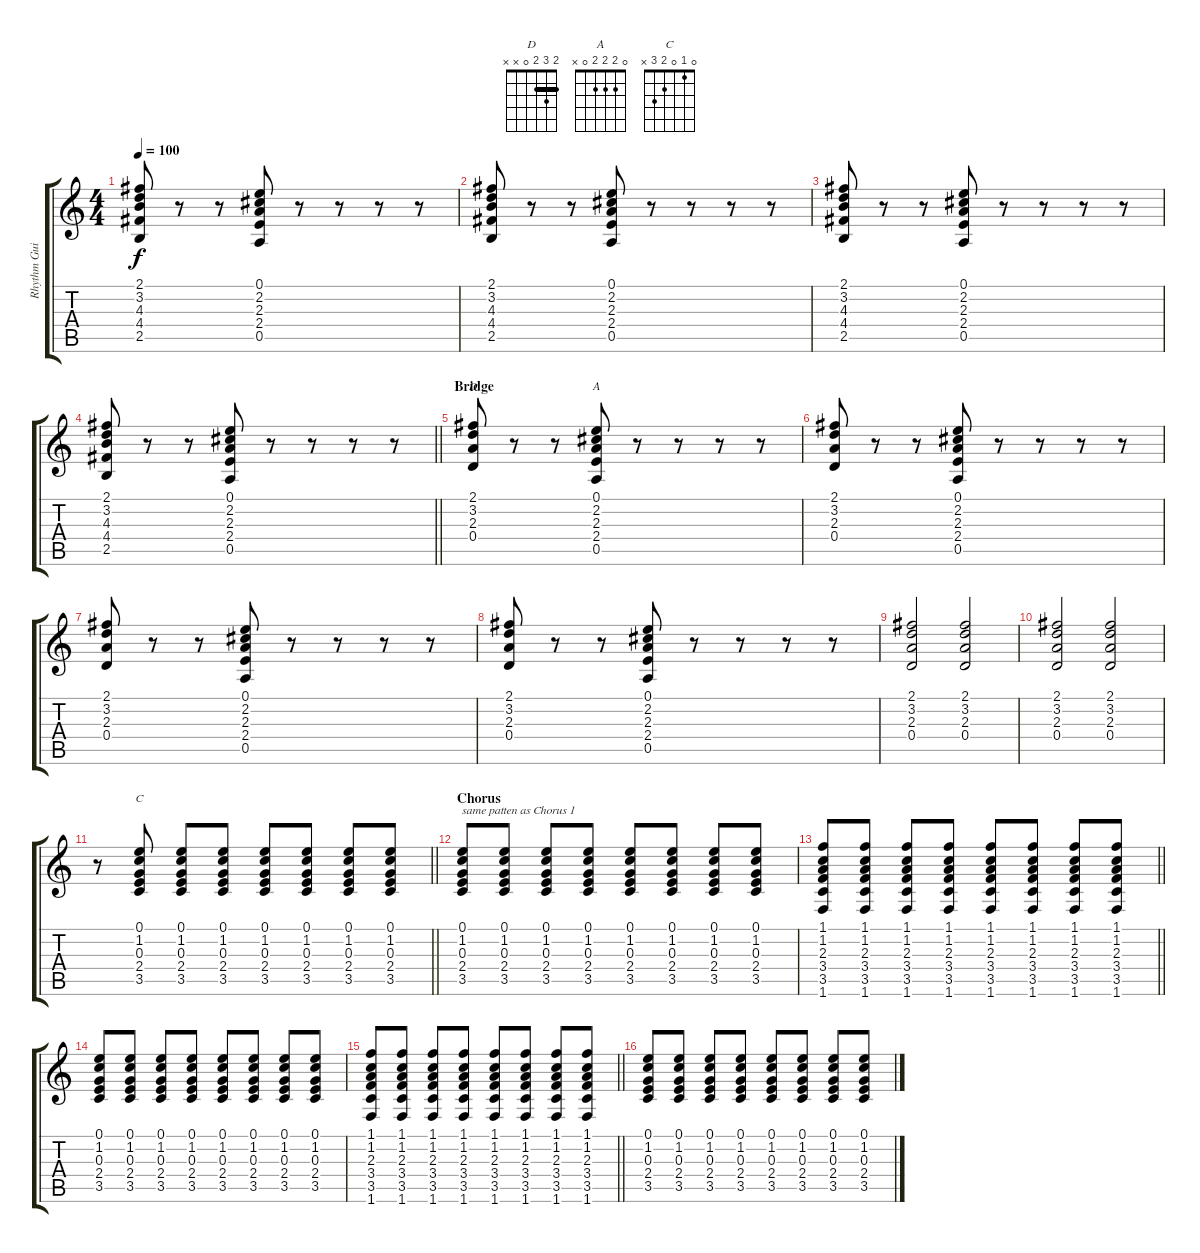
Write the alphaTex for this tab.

\track ("Rhythm Guitar" "Rhythm Gui") {instrument electricguitarclean}
\staff {score tabs}
\tuning (E4 B3 G3 D3 A2 E2) {hide}
\chord ("D" 2 3 2 0 x x) {barre 2}
\chord ("A" 0 2 2 2 0 x)
\chord ("C" 0 1 0 2 3 x)
\ts (4 4)
\tempo 100
\clef g2
\ks c
(2.1 3.2 4.3 4.4 2.5).8{dy f} r.8 r.8 (0.1 2.2 2.3 2.4 0.5).8 r.8 r.8 r.8 r.8 |
(2.1 3.2 4.3 4.4 2.5).8 r.8 r.8 (0.1 2.2 2.3 2.4 0.5).8 r.8 r.8 r.8 r.8 |
(2.1 3.2 4.3 4.4 2.5).8 r.8 r.8 (0.1 2.2 2.3 2.4 0.5).8 r.8 r.8 r.8 r.8 |
\barLineRight lightlight
(2.1 3.2 4.3 4.4 2.5).8 r.8 r.8 (0.1 2.2 2.3 2.4 0.5).8 r.8 r.8 r.8 r.8 |
\section ("" "Bridge")
(2.1 3.2 2.3 0.4).8{ch "D"} r.8 r.8 (0.1 2.2 2.3 2.4 0.5).8{ch "A"} r.8 r.8 r.8 r.8 |
(2.1 3.2 2.3 0.4).8 r.8 r.8 (0.1 2.2 2.3 2.4 0.5).8 r.8 r.8 r.8 r.8 |
(2.1 3.2 2.3 0.4).8 r.8 r.8 (0.1 2.2 2.3 2.4 0.5).8 r.8 r.8 r.8 r.8 |
(2.1 3.2 2.3 0.4).8 r.8 r.8 (0.1 2.2 2.3 2.4 0.5).8 r.8 r.8 r.8 r.8 |
(2.1 3.2 2.3 0.4).2 (2.1 3.2 2.3 0.4).2 |
(2.1 3.2 2.3 0.4).2 (2.1 3.2 2.3 0.4).2 |
\barLineRight lightlight
r.8 (0.1 1.2 0.3 2.4 3.5).8{ch "C"} (0.1 1.2 0.3 2.4 3.5).8 (0.1 1.2 0.3 2.4 3.5).8 (0.1 1.2 0.3 2.4 3.5).8 (0.1 1.2 0.3 2.4 3.5).8 (0.1 1.2 0.3 2.4 3.5).8 (0.1 1.2 0.3 2.4 3.5).8 |
\section ("" "Chorus")
(0.1 1.2 0.3 2.4 3.5).8{txt "same patten as Chorus 1"} (0.1 1.2 0.3 2.4 3.5).8 (0.1 1.2 0.3 2.4 3.5).8 (0.1 1.2 0.3 2.4 3.5).8 (0.1 1.2 0.3 2.4 3.5).8 (0.1 1.2 0.3 2.4 3.5).8 (0.1 1.2 0.3 2.4 3.5).8 (0.1 1.2 0.3 2.4 3.5).8 |
\barLineRight lightlight
(1.1 1.2 2.3 3.4 3.5 1.6).8 (1.1 1.2 2.3 3.4 3.5 1.6).8 (1.1 1.2 2.3 3.4 3.5 1.6).8 (1.1 1.2 2.3 3.4 3.5 1.6).8 (1.1 1.2 2.3 3.4 3.5 1.6).8 (1.1 1.2 2.3 3.4 3.5 1.6).8 (1.1 1.2 2.3 3.4 3.5 1.6).8 (1.1 1.2 2.3 3.4 3.5 1.6).8 |
(0.1 1.2 0.3 2.4 3.5).8 (0.1 1.2 0.3 2.4 3.5).8 (0.1 1.2 0.3 2.4 3.5).8 (0.1 1.2 0.3 2.4 3.5).8 (0.1 1.2 0.3 2.4 3.5).8 (0.1 1.2 0.3 2.4 3.5).8 (0.1 1.2 0.3 2.4 3.5).8 (0.1 1.2 0.3 2.4 3.5).8 |
\barLineRight lightlight
(1.1 1.2 2.3 3.4 3.5 1.6).8 (1.1 1.2 2.3 3.4 3.5 1.6).8 (1.1 1.2 2.3 3.4 3.5 1.6).8 (1.1 1.2 2.3 3.4 3.5 1.6).8 (1.1 1.2 2.3 3.4 3.5 1.6).8 (1.1 1.2 2.3 3.4 3.5 1.6).8 (1.1 1.2 2.3 3.4 3.5 1.6).8 (1.1 1.2 2.3 3.4 3.5 1.6).8 |
(0.1 1.2 0.3 2.4 3.5).8 (0.1 1.2 0.3 2.4 3.5).8 (0.1 1.2 0.3 2.4 3.5).8 (0.1 1.2 0.3 2.4 3.5).8 (0.1 1.2 0.3 2.4 3.5).8 (0.1 1.2 0.3 2.4 3.5).8 (0.1 1.2 0.3 2.4 3.5).8 (0.1 1.2 0.3 2.4 3.5).8
